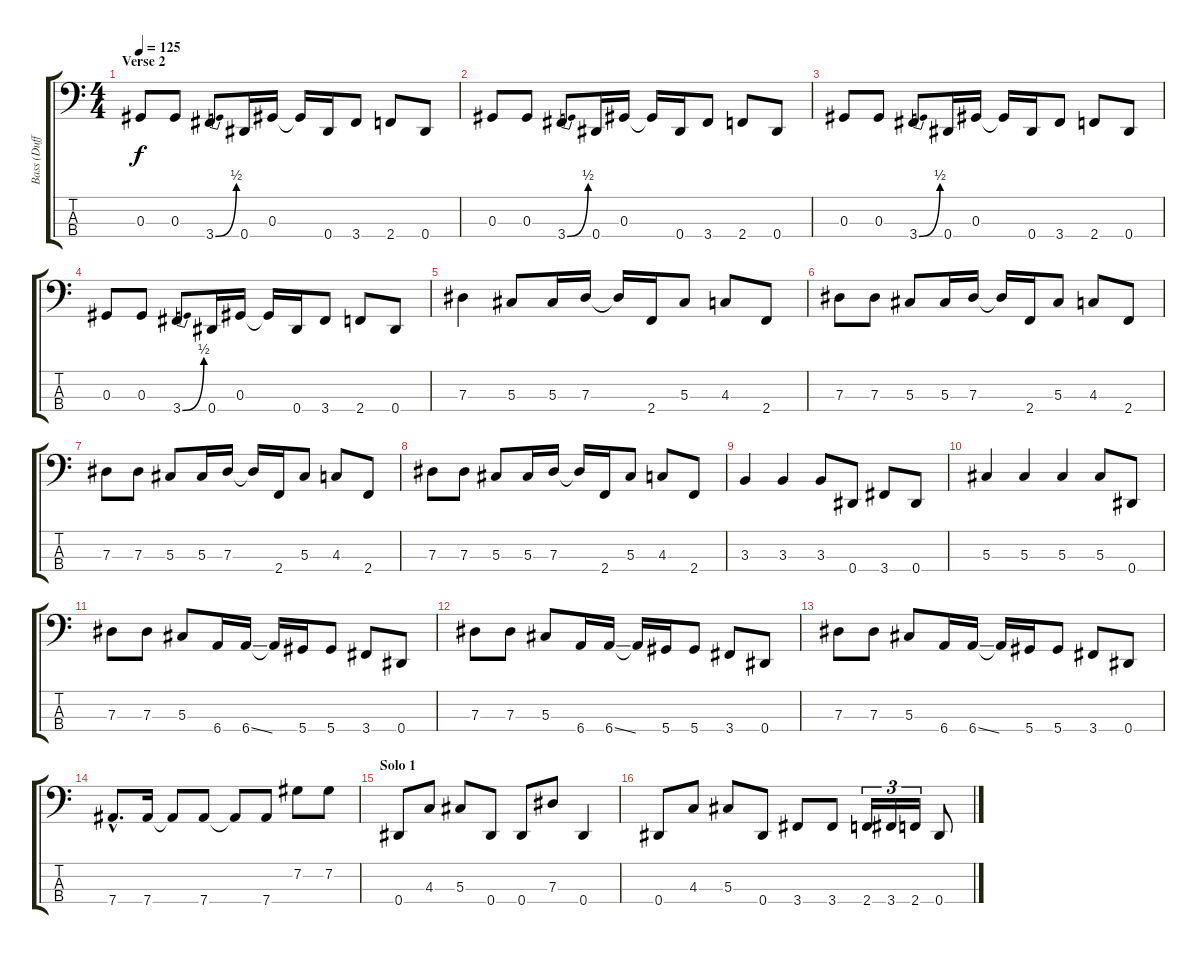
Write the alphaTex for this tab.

\track ("Bass (Duff)" "Bass (Duff") {instrument electricbasspick}
\staff {score tabs}
\tuning (Gb2 Db2 Ab1 Eb1) {hide}
\ts (4 4)
\section ("" "Verse 2")
\tempo 125
\clef f4
\ks c
0.3.8{dy f} 0.3.8 3.4{be (bend 0 0 60 2)}.8 0.4.16 0.3.16 0.3{t}.16 0.4.16 3.4.8 2.4.8 0.4.8 |
0.3.8 0.3.8 3.4{be (bend 0 0 60 2)}.8 0.4.16 0.3.16 0.3{t}.16 0.4.16 3.4.8 2.4.8 0.4.8 |
0.3.8 0.3.8 3.4{be (bend 0 0 60 2)}.8 0.4.16 0.3.16 0.3{t}.16 0.4.16 3.4.8 2.4.8 0.4.8 |
0.3.8 0.3.8 3.4{be (bend 0 0 60 2)}.8 0.4.16 0.3.16 0.3{t}.16 0.4.16 3.4.8 2.4.8 0.4.8 |
7.3.4 5.3.8 5.3.16 7.3.16 7.3{t}.16 2.4.16 5.3.8 4.3.8 2.4.8 |
7.3.8 7.3.8 5.3.8 5.3.16 7.3.16 7.3{t}.16 2.4.16 5.3.8 4.3.8 2.4.8 |
7.3.8 7.3.8 5.3.8 5.3.16 7.3.16 7.3{t}.16 2.4.16 5.3.8 4.3.8 2.4.8 |
7.3.8 7.3.8 5.3.8 5.3.16 7.3.16 7.3{t}.16 2.4.16 5.3.8 4.3.8 2.4.8 |
3.3.4 3.3.4 3.3.8 0.4.8 3.4.8 0.4.8 |
5.3.4 5.3.4 5.3.4 5.3.8 0.4.8 |
7.3.8 7.3.8 5.3.8 6.4.16 6.4{ss}.16 6.4{t}.16 5.4.16 5.4.8 3.4.8 0.4.8 |
7.3.8 7.3.8 5.3.8 6.4.16 6.4{ss}.16 6.4{t}.16 5.4.16 5.4.8 3.4.8 0.4.8 |
7.3.8 7.3.8 5.3.8 6.4.16 6.4{ss}.16 6.4{t}.16 5.4.16 5.4.8 3.4.8 0.4.8 |
7.4{hac}.8{d} 7.4.16 7.4{t}.8 7.4.8 7.4{t}.8 7.4.8 7.2.8 7.2.8 |
\section ("" "Solo 1")
0.4.8 4.3.8 5.3.8 0.4.8 0.4.8 7.3.8 0.4.4 |
0.4.8 4.3.8 5.3.8 0.4.8 3.4.8 3.4.8 2.4.16{tu (3 2)} 3.4.16{tu (3 2)} 2.4.16{tu (3 2)} 0.4.8
